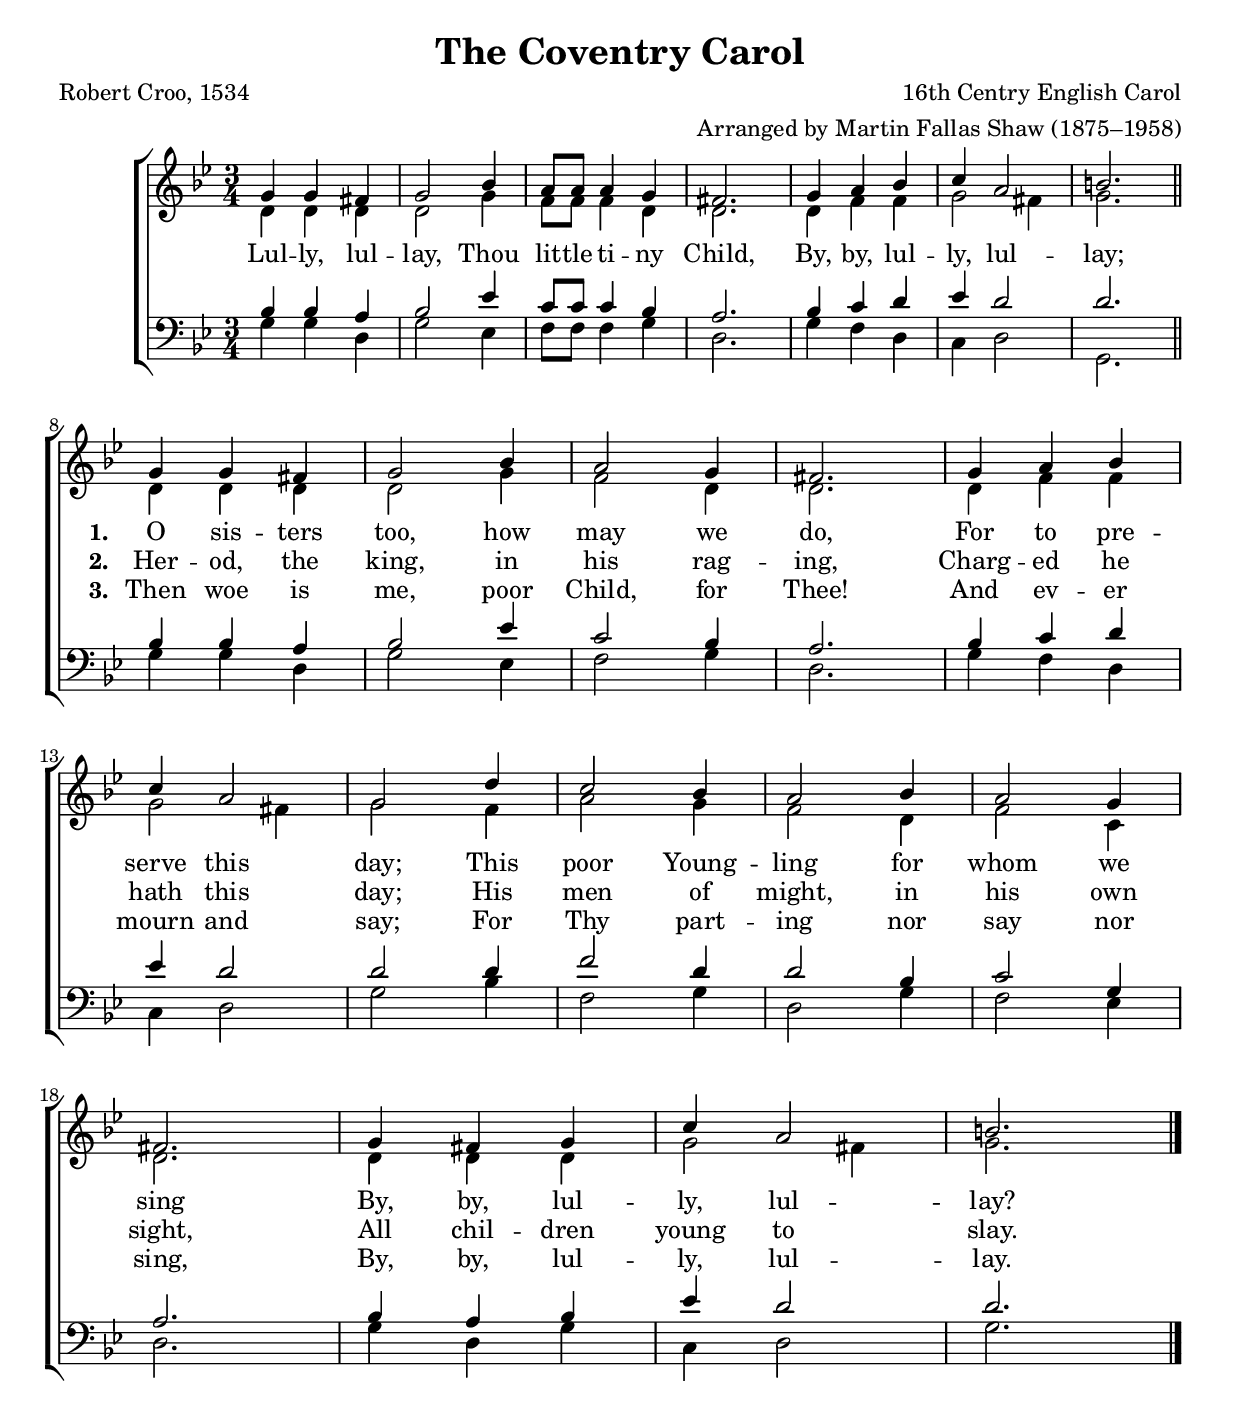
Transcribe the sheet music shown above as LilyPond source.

\version "2.14.2"
\include "util.ly"
\header {
  title = "The Coventry Carol"
  poet = "Robert Croo, 1534"
  composer = "16th Centry English Carol"
  arranger = "Arranged by Martin Fallas Shaw (1875–1958)"
  %tagline = \markup { "from" \italic {ChristmasCarolMusic.org}}
}

global = {
  \key bes \major
  \time 3/4
}

sopMusic = \relative c'' {
  g4 g fis |
  g2 bes4 |
  a8 a a4 g |
  fis2. |
  g4 a bes |
  c a2 |
  b2. \bar "||" \break
  
  g4 g fis |
  g2 bes4 |
  a2 g4 |
  fis2. |
  g4 a bes | \break
  c a2 |
  g2 d'4 |
  
  c2 bes4 |
  a2 bes4 |
  a2 g4 | \break
  fis2. |
  g4 fis g |
  c a2 |
  b2. \bar "|."
}
sopWords = \lyricmode {
  
}

altoMusic = \relative c' {
  d4 d d |
  d2 g4 |
  f8 f f4 d |
  d2. |
  d4 f f |
  g2 fis4 |
  g2. |
  
  d4 d d |
  d2 g4 |
  f2 d4 |
  d2. |
  d4 f f |
  g2 fis4 |
  g2 f4 |
  
  a2 g4 |
  f2 d4 |
  f2 c4 |
  d2. |
  d4 d d |
  g2 fis4 |
  g2. \bar "|."
}
altoWords = \lyricmode {
  \dropLyricsXI
  Lul -- ly, lul -- lay, Thou lit -- tle ti -- ny Child,
  By, by, lul -- ly, lul -- lay;
  
  \set stanza = #"1. "
  O sis -- ters too, how may we do,
  For to pre -- serve this day;
  This poor Young -- ling for whom we sing
  By, by, lul -- ly, lul -- lay?
}
altoWordsII = \lyricmode {
  \dropLyricsXI
  \repeat unfold 16 { \skip 1 }
  \set stanza = #"2. "
  Her -- od, the king, in his rag -- ing,
  Charg -- ed he hath this day;
  His men of might, in his own sight,
  All chil -- dren young to slay.
}
altoWordsIII = \lyricmode {
  \dropLyricsXI
  \repeat unfold 16 { \skip 1 }
  \set stanza = #"3. "
  Then woe is me, poor Child, for Thee!
  And ev -- er mourn and say;
  For Thy part -- ing nor say nor sing,
  By, by, lul -- ly, lul -- lay.
}
altoWordsIV = \lyricmode {
  \repeat unfold 2 { \skip 1 }
  \set stanza = #"4. "
  
}

tenorMusic = \relative c' {
  bes4 bes a |
  bes2 ees4 |
  c8 c c4 bes |
  a2. |
  bes4 c d |
  ees4 d2 |
  d2. |
  
  bes4 bes a |
  bes2 ees4 |
  c2 bes4 |
  a2. |
  bes4 c d |
  ees4 d2 |
  d d4 |
  
  f2 d4 |
  d2 bes4 |
  c2 g4 |
  a2. |
  bes4 a bes |
  ees d2 |
  d2. \bar "|."
}
tenorWords = \lyricmode {

}

bassMusic = \relative c' {
  g4 g d |
  g2 ees4 |
  f8 f f4 g |
  d2. |
  g4 f d |
  c d2 |
  g,2. |
  
  g'4 g d |
  g2 ees4 |
  f2 g4 |
  d2. |
  g4 f d |
  c d2 |
  g bes4 |
  
  f2 g4 |
  d2 g4 |
  f2 ees4 |
  d2. |
  g4 d g |
  c, d2 |
  g2. \bar "|."
}
bassWords = \lyricmode {

}

\score {
  <<
   \new ChoirStaff <<
%    \new Lyrics = sopranos \with { \override VerticalAxisGroup #'nonstaff-relatedstaff-spacing = #'((basic-distance . 1)) }
    \new Staff = women <<
      \new Voice = "sopranos" { \voiceOne << \global \sopMusic >> }
      \new Voice = "altos" { \voiceTwo << \global \altoMusic >> }
    >>
    \new Lyrics \with { alignAboveContext = #"women" \override VerticalAxisGroup #'nonstaff-relatedstaff-spacing = #'((basic-distance . 1))} \lyricsto "sopranos" \sopWords
    \new Lyrics = "altosIV"  \with { alignBelowContext = #"women" } \lyricsto "sopranos" \altoWordsIV
    \new Lyrics = "altosIII"  \with { alignBelowContext = #"women" } \lyricsto "sopranos" \altoWordsIII
    \new Lyrics = "altosII"  \with { alignBelowContext = #"women" } \lyricsto "sopranos" \altoWordsII
    \new Lyrics = "altos"  \with { alignBelowContext = #"women" \override VerticalAxisGroup #'nonstaff-relatedstaff-spacing = #'((padding . -0.5)) } \lyricsto "sopranos" \altoWords
   \new Staff = men <<
      \clef bass
      \new Voice = "tenors" { \voiceOne << \global \tenorMusic >> }
      \new Voice = "basses" { \voiceTwo << \global \bassMusic >> }
    >>
    \new Lyrics \with { alignAboveContext = #"men" \override VerticalAxisGroup #'nonstaff-relatedstaff-spacing = #'((basic-distance . 1)) } \lyricsto "tenors" \tenorWords
    \new Lyrics \with { alignBelowContext = #"men" \override VerticalAxisGroup #'nonstaff-relatedstaff-spacing = #'((basic-distance . 1)) } \lyricsto "basses" \bassWords
  >>
%    \new PianoStaff << \new Staff { \new Voice { \pianoRH } } \new Staff { \clef "bass" \pianoLH } >>
  >>
  \layout { }
  \midi {
    \tempo 4 = 90
    \set Staff.midiInstrument = "flute"
  
    \context {
      \Voice
      \remove "Dynamic_performer"
    }
  }
}
